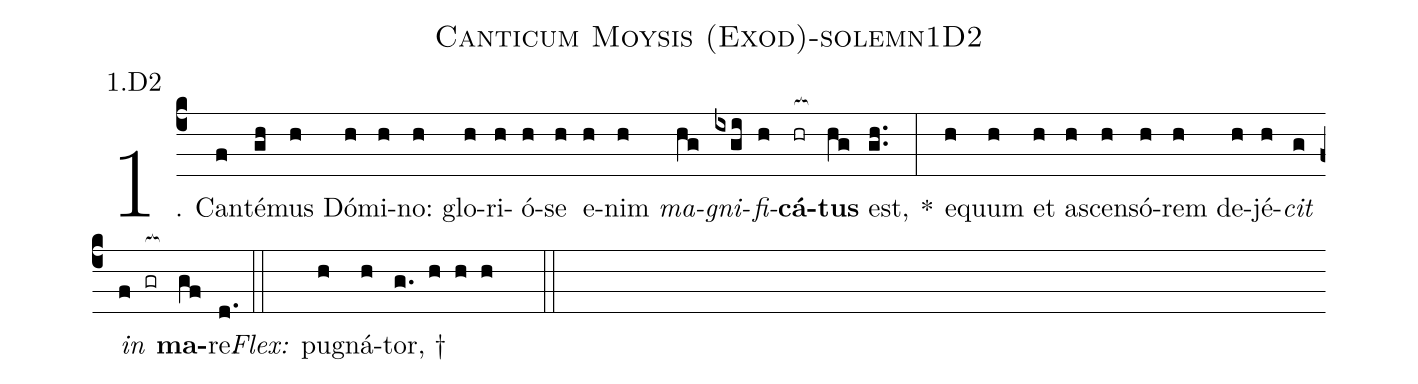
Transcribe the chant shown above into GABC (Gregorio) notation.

name: Canticum Moysis (Exod)-solemn1D2;
annotation: 1.D2;
%%
(c4)1. Can(f)té(gh)mus(h) Dó(h)mi(h)no:(h) glo(h)ri(h)ó(h)se(h) e(h)nim(h) <i>ma</i>(hg)<i>gni</i>(ixgi)<i>fi</i>(h)<b>cá</b>(hr[ocb:1{])<b>tus</b>(hg[ocb:0}]) est,(gh..) *(:) e(h)quum(h) et(h) a(h)scen(h)só(h)rem(h) de(h)jé(h)<i>cit</i>(g) <i>in</i>(f gr[ocb:1{]) <b>ma</b>(gf[ocb:0}])re.(d.) (::)
<i>Flex:</i>()  pu(h)gná(h)tor, †(g. h h h  ::)
